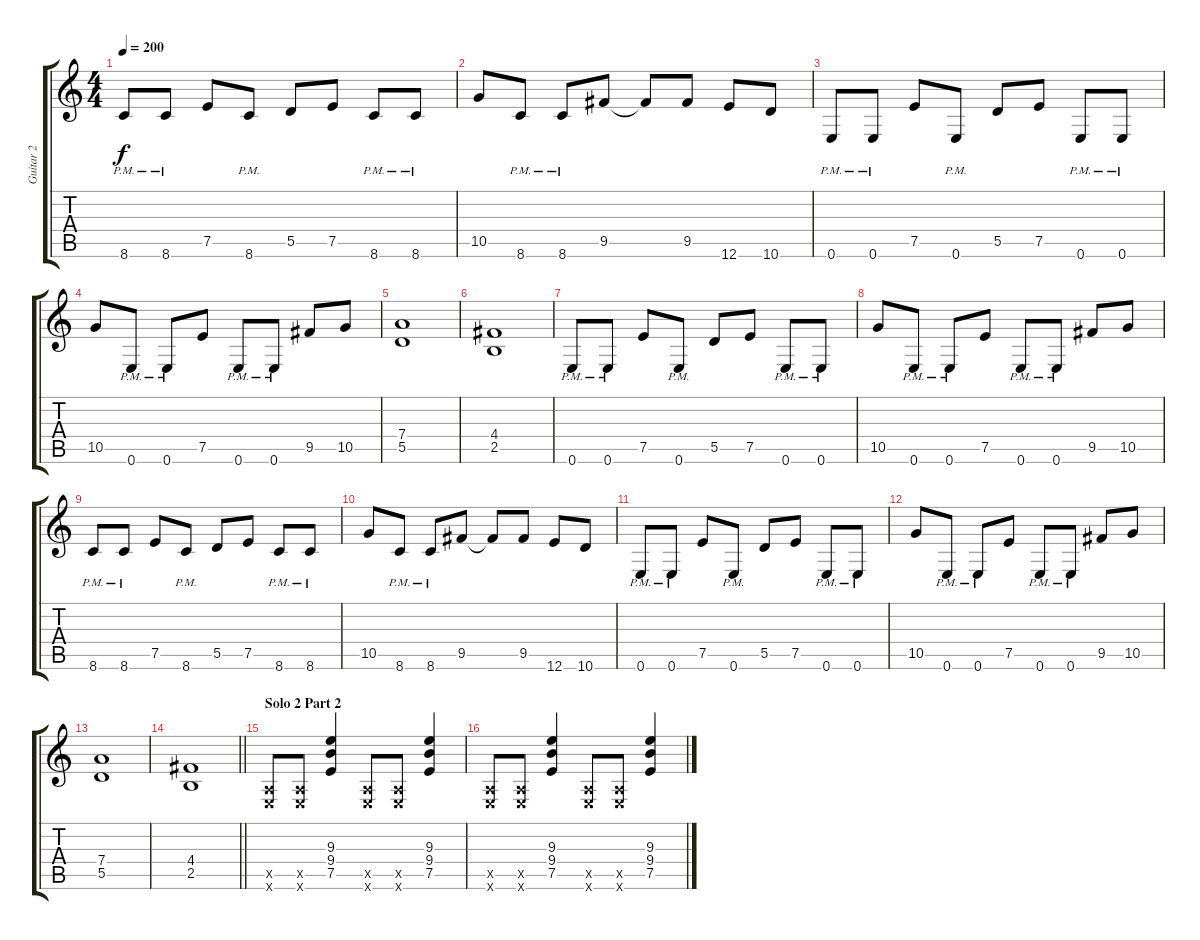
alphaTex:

\track ("Guitar 2" "Guitar 2") {instrument overdrivenguitar}
\staff {score tabs}
\tuning (E4 B3 G3 D3 A2 E2) {hide}
\ts (4 4)
\tempo 200
\clef g2
\ks c
8.6{pm}.8{dy f} 8.6{pm}.8 7.5.8 8.6{pm}.8 5.5.8 7.5.8 8.6{pm}.8 8.6{pm}.8 |
10.5.8 8.6{pm}.8 8.6{pm}.8 9.5.8 9.5{t}.8 9.5.8 12.6.8 10.6.8 |
0.6{pm}.8 0.6{pm}.8 7.5.8 0.6{pm}.8 5.5.8 7.5.8 0.6{pm}.8 0.6{pm}.8 |
10.5.8 0.6{pm}.8 0.6{pm}.8 7.5.8 0.6{pm}.8 0.6{pm}.8 9.5.8 10.5.8 |
(7.4 5.5).1 |
(4.4 2.5).1 |
0.6{pm}.8 0.6{pm}.8 7.5.8 0.6{pm}.8 5.5.8 7.5.8 0.6{pm}.8 0.6{pm}.8 |
10.5.8 0.6{pm}.8 0.6{pm}.8 7.5.8 0.6{pm}.8 0.6{pm}.8 9.5.8 10.5.8 |
8.6{pm}.8 8.6{pm}.8 7.5.8 8.6{pm}.8 5.5.8 7.5.8 8.6{pm}.8 8.6{pm}.8 |
10.5.8 8.6{pm}.8 8.6{pm}.8 9.5.8 9.5{t}.8 9.5.8 12.6.8 10.6.8 |
0.6{pm}.8 0.6{pm}.8 7.5.8 0.6{pm}.8 5.5.8 7.5.8 0.6{pm}.8 0.6{pm}.8 |
10.5.8 0.6{pm}.8 0.6{pm}.8 7.5.8 0.6{pm}.8 0.6{pm}.8 9.5.8 10.5.8 |
(7.4 5.5).1 |
\barLineRight lightlight
(4.4 2.5).1 |
\section ("" "Solo 2 Part 2")
(0.5{x} 0.6{x}).8 (0.5{x} 0.6{x}).8 (9.3 9.4 7.5).4 (0.5{x} 0.6{x}).8 (0.5{x} 0.6{x}).8 (9.3 9.4 7.5).4 |
(0.5{x} 0.6{x}).8 (0.5{x} 0.6{x}).8 (9.3 9.4 7.5).4 (0.5{x} 0.6{x}).8 (0.5{x} 0.6{x}).8 (9.3 9.4 7.5).4
